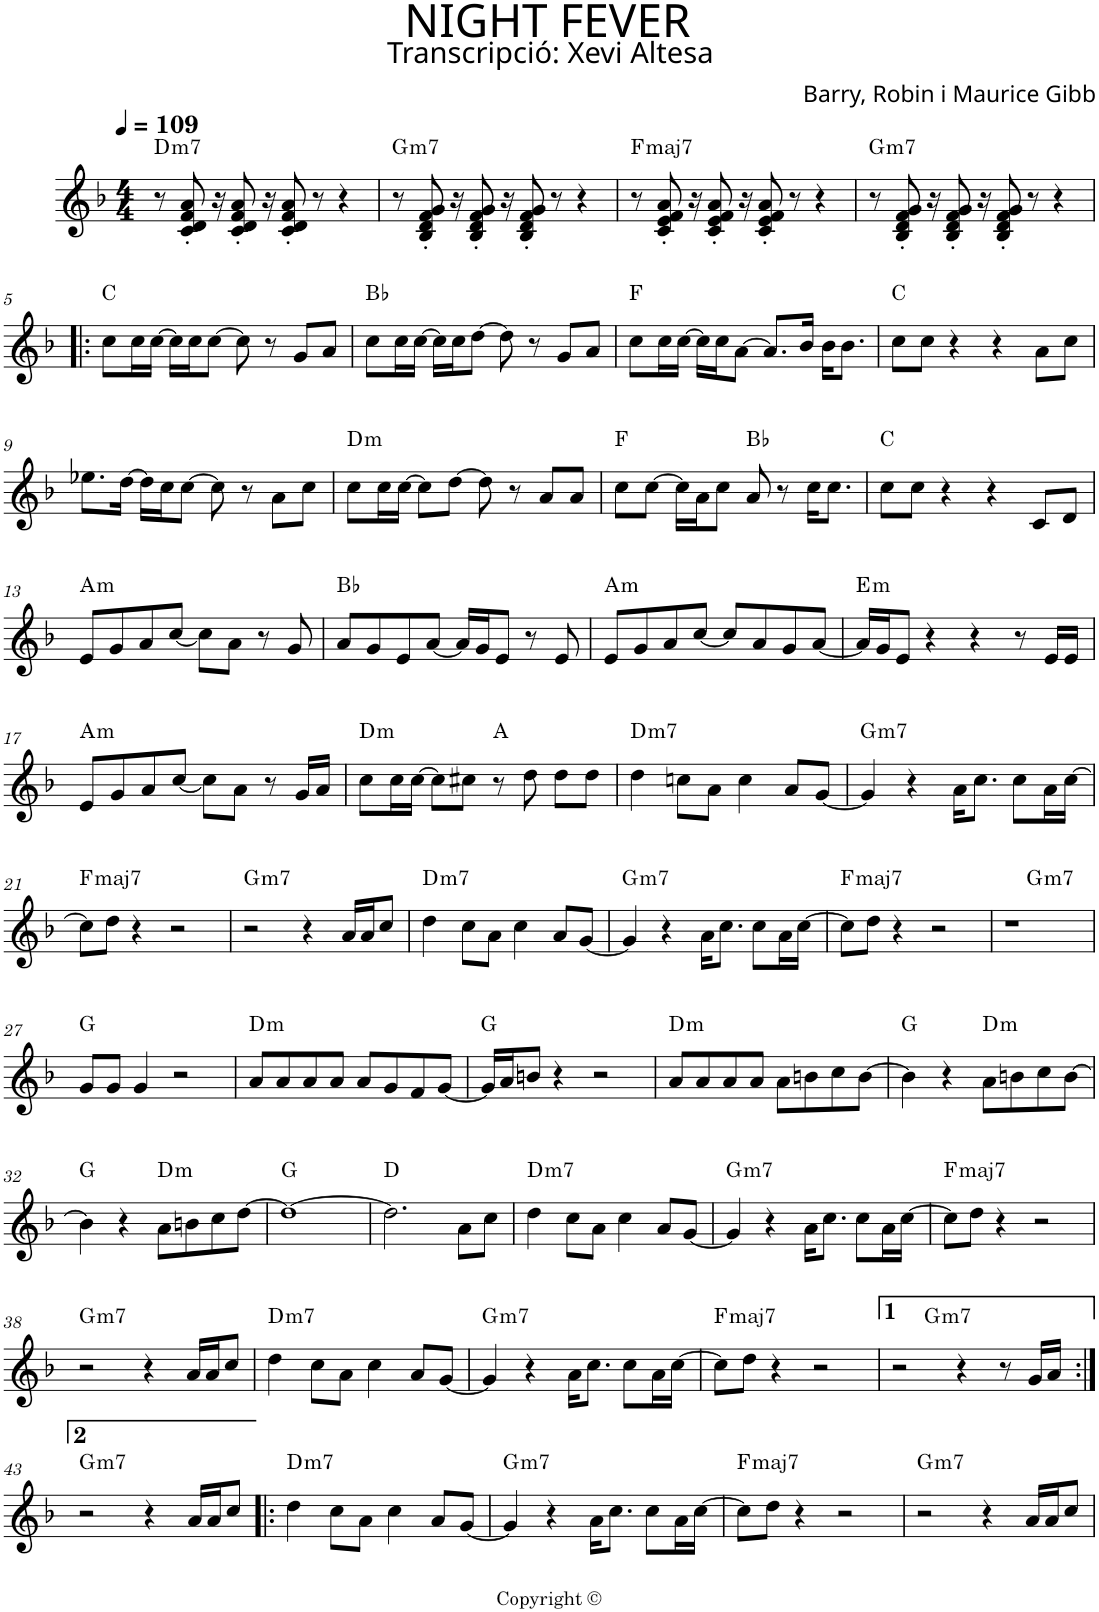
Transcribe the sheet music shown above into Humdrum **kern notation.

**kern	**harte
*part1	*part1
*staff1	*
*I"P1	*
*clefG2	*
*k[b-]	*
*F:	*
*M4/4	*
*MM109	*
=1	=1
!	!LO:H:kt=m7
8r	D:min7
8c/' 8d/' 8f/' 8a/'	.
16r	.
8c/' 8d/' 8f/' 8a/'	.
16r	.
8c/' 8d/' 8f/' 8a/'	.
8r	.
4r	.
=2	=2
!	!LO:H:kt=m7
8r	G:min7
8B-/' 8d/' 8f/' 8g/'	.
16r	.
8B-/' 8d/' 8f/' 8g/'	.
16r	.
8B-/' 8d/' 8f/' 8g/'	.
8r	.
4r	.
=3	=3
!	!LO:H:kt=maj7
8r	F:maj7
8c/' 8e/' 8f/' 8a/'	.
16r	.
8c/' 8e/' 8f/' 8a/'	.
16r	.
8c/' 8e/' 8f/' 8a/'	.
8r	.
4r	.
=4	=4
!	!LO:H:kt=m7
8r	G:min7
8B-/' 8d/' 8f/' 8g/'	.
16r	.
8B-/' 8d/' 8f/' 8g/'	.
16r	.
8B-/' 8d/' 8f/' 8g/'	.
8r	.
4r	.
!!LO:LB:g=z
=5!|:	=5!|:
8cc\L	C:maj
16cc\L	.
[>16cc\JJ	.
16cc\LL]	.
16cc\J	.
[>8cc\J	.
8cc\]	.
8r	.
8g/L	.
8a/J	.
=6	=6
8cc\L	Bb:maj
16cc\L	.
[>16cc\JJ	.
16cc\LL]	.
16cc\J	.
[>8dd\J	.
8dd\]	.
8r	.
8g/L	.
8a/J	.
=7	=7
8cc\L	F:maj
16cc\L	.
[>16cc\JJ	.
16cc\LL]	.
16cc\J	.
[>8a\J	.
8.a/L]	.
16b-/Jk	.
16b-\KL	.
8.b-\J	.
=8	=8
8cc\L	C:maj
8cc\J	.
4r	.
4r	.
8a\L	.
8cc\J	.
!!LO:LB:g=z
=9	=9
8.ee-X\L	.
[>16dd\Jk	.
16dd\LL]	.
16cc\J	.
[>8cc\J	.
8cc\]	.
8r	.
8a\L	.
8cc\J	.
=10	=10
!	!LO:H:kt=m
8cc\L	D:min
16cc\L	.
[>16cc\JJ	.
8cc\L]	.
[>8dd\J	.
8dd\]	.
8r	.
8a/L	.
8a/J	.
=11	=11
8cc\L	F:maj
[>8cc\J	.
16cc\LL]	.
16a\J	.
8cc\J	.
8a/	Bb:maj
8r	.
16cc\KL	.
8.cc\J	.
=12	=12
8cc\L	C:maj
8cc\J	.
4r	.
4r	.
8c/L	.
8d/J	.
!!LO:LB:g=z
=13	=13
!	!LO:H:kt=m
8e/L	A:min
8g/	.
8a/	.
[<8cc/J	.
8cc\L]	.
8a\J	.
8r	.
8g/	.
=14	=14
8a/L	Bb:maj
8g/	.
8e/	.
[<8a/J	.
16a/LL]	.
16g/J	.
8e/J	.
8r	.
8e/	.
=15	=15
!	!LO:H:kt=m
8e/L	A:min
8g/	.
8a/	.
[<8cc/J	.
8cc/L]	.
8a/	.
8g/	.
[<8a/J	.
=16	=16
!	!LO:H:kt=m
16a/LL]	E:min
16g/J	.
8e/J	.
4r	.
4r	.
8r	.
16e/LL	.
16e/JJ	.
!!LO:LB:g=z
=17	=17
!	!LO:H:kt=m
8e/L	A:min
8g/	.
8a/	.
[<8cc/J	.
8cc\L]	.
8a\J	.
8r	.
16g/LL	.
16a/JJ	.
=18	=18
!	!LO:H:kt=m
8cc\L	D:min
16cc\L	.
[>16cc\JJ	.
8cc\L]	.
8cc#X\J	.
8r	A:maj
8dd\	.
8dd\L	.
8dd\J	.
=19	=19
!	!LO:H:kt=m7
4dd\	D:min7
8ccn\L	.
8a\J	.
4cc\	.
8a/L	.
[<8g/J	.
=20	=20
!	!LO:H:kt=m7
4g/]	G:min7
4r	.
16a\KL	.
8.cc\J	.
8cc\L	.
16a\L	.
[>16cc\JJ	.
!!LO:LB:g=z
=21	=21
!	!LO:H:kt=maj7
8cc\L]	F:maj7
8dd\J	.
4r	.
2r	.
=22	=22
!	!LO:H:kt=m7
2r	G:min7
4r	.
16a/LL	.
16a/J	.
8cc/J	.
=23	=23
!	!LO:H:kt=m7
4dd\	D:min7
8cc\L	.
8a\J	.
4cc\	.
8a/L	.
[<8g/J	.
=24	=24
!	!LO:H:kt=m7
4g/]	G:min7
4r	.
16a\KL	.
8.cc\J	.
8cc\L	.
16a\L	.
[>16cc\JJ	.
=25	=25
!	!LO:H:kt=maj7
8cc\L]	F:maj7
8dd\J	.
4r	.
2r	.
=26	=26
*^	*
1r	4ryy	.
!	!	!LO:H:kt=m7
.	2.ryy	G:min7
*v	*v	*
!!LO:LB:g=z
=27	=27
8g/L	G:maj
8g/J	.
4g/	.
2r	.
=28	=28
!	!LO:H:kt=m
8a/L	D:min
8a/	.
8a/	.
8a/J	.
8a/L	.
8g/	.
8f/	.
[<8g/J	.
=29	=29
16g/LL]	G:maj
16a/J	.
8bn/J	.
4r	.
2r	.
=30	=30
!	!LO:H:kt=m
8a/L	D:min
8a/	.
8a/	.
8a/J	.
8a\L	.
8bn\	.
8cc\	.
[>8b\J	.
=31	=31
4b\]	G:maj
4r	.
!	!LO:H:kt=m
8a\L	D:min
8bn\	.
8cc\	.
[>8b\J	.
!!LO:LB:g=z
=32	=32
4b\]	G:maj
4r	.
!	!LO:H:kt=m
8a\L	D:min
8bn\	.
8cc\	.
[>8dd\J	.
=33	=33
1dd_	G:maj
=34	=34
2.dd\]	D:maj
8a\L	.
8cc\J	.
=35	=35
!	!LO:H:kt=m7
4dd\	D:min7
8cc\L	.
8a\J	.
4cc\	.
8a/L	.
[<8g/J	.
=36	=36
!	!LO:H:kt=m7
4g/]	G:min7
4r	.
16a\KL	.
8.cc\J	.
8cc\L	.
16a\L	.
[>16cc\JJ	.
=37	=37
!	!LO:H:kt=maj7
8cc\L]	F:maj7
8dd\J	.
4r	.
2r	.
!!LO:LB:g=z
=38	=38
!	!LO:H:kt=m7
2r	G:min7
4r	.
16a/LL	.
16a/J	.
8cc/J	.
=39	=39
!	!LO:H:kt=m7
4dd\	D:min7
8cc\L	.
8a\J	.
4cc\	.
8a/L	.
[<8g/J	.
=40	=40
!	!LO:H:kt=m7
4g/]	G:min7
4r	.
16a\KL	.
8.cc\J	.
8cc\L	.
16a\L	.
[>16cc\JJ	.
=41	=41
!	!LO:H:kt=maj7
8cc\L]	F:maj7
8dd\J	.
4r	.
2r	.
=42	=42
*^	*
2r	4ryy	.
!	!	!LO:H:kt=m7
.	2.ryy	G:min7
4r	.	.
8r	.	.
16g/LL	.	.
16a/JJ	.	.
!!LO:LB:g=z	!!
=43:|!	=43:|!	=43:|!
!	!	!LO:H:kt=m7
*v	*v	*
2r	G:min7
4r	.
16a/LL	.
16a/J	.
8cc/J	.
=44!|:	=44!|:
!	!LO:H:kt=m7
4dd\	D:min7
8cc\L	.
8a\J	.
4cc\	.
8a/L	.
[<8g/J	.
=45	=45
!	!LO:H:kt=m7
4g/]	G:min7
4r	.
16a\KL	.
8.cc\J	.
8cc\L	.
16a\L	.
[>16cc\JJ	.
=46	=46
!	!LO:H:kt=maj7
8cc\L]	F:maj7
8dd\J	.
4r	.
2r	.
=47	=47
!	!LO:H:kt=m7
2r	G:min7
4r	.
16a/LL	.
16a/J	.
8cc/J	.
=	=
*-	*-
